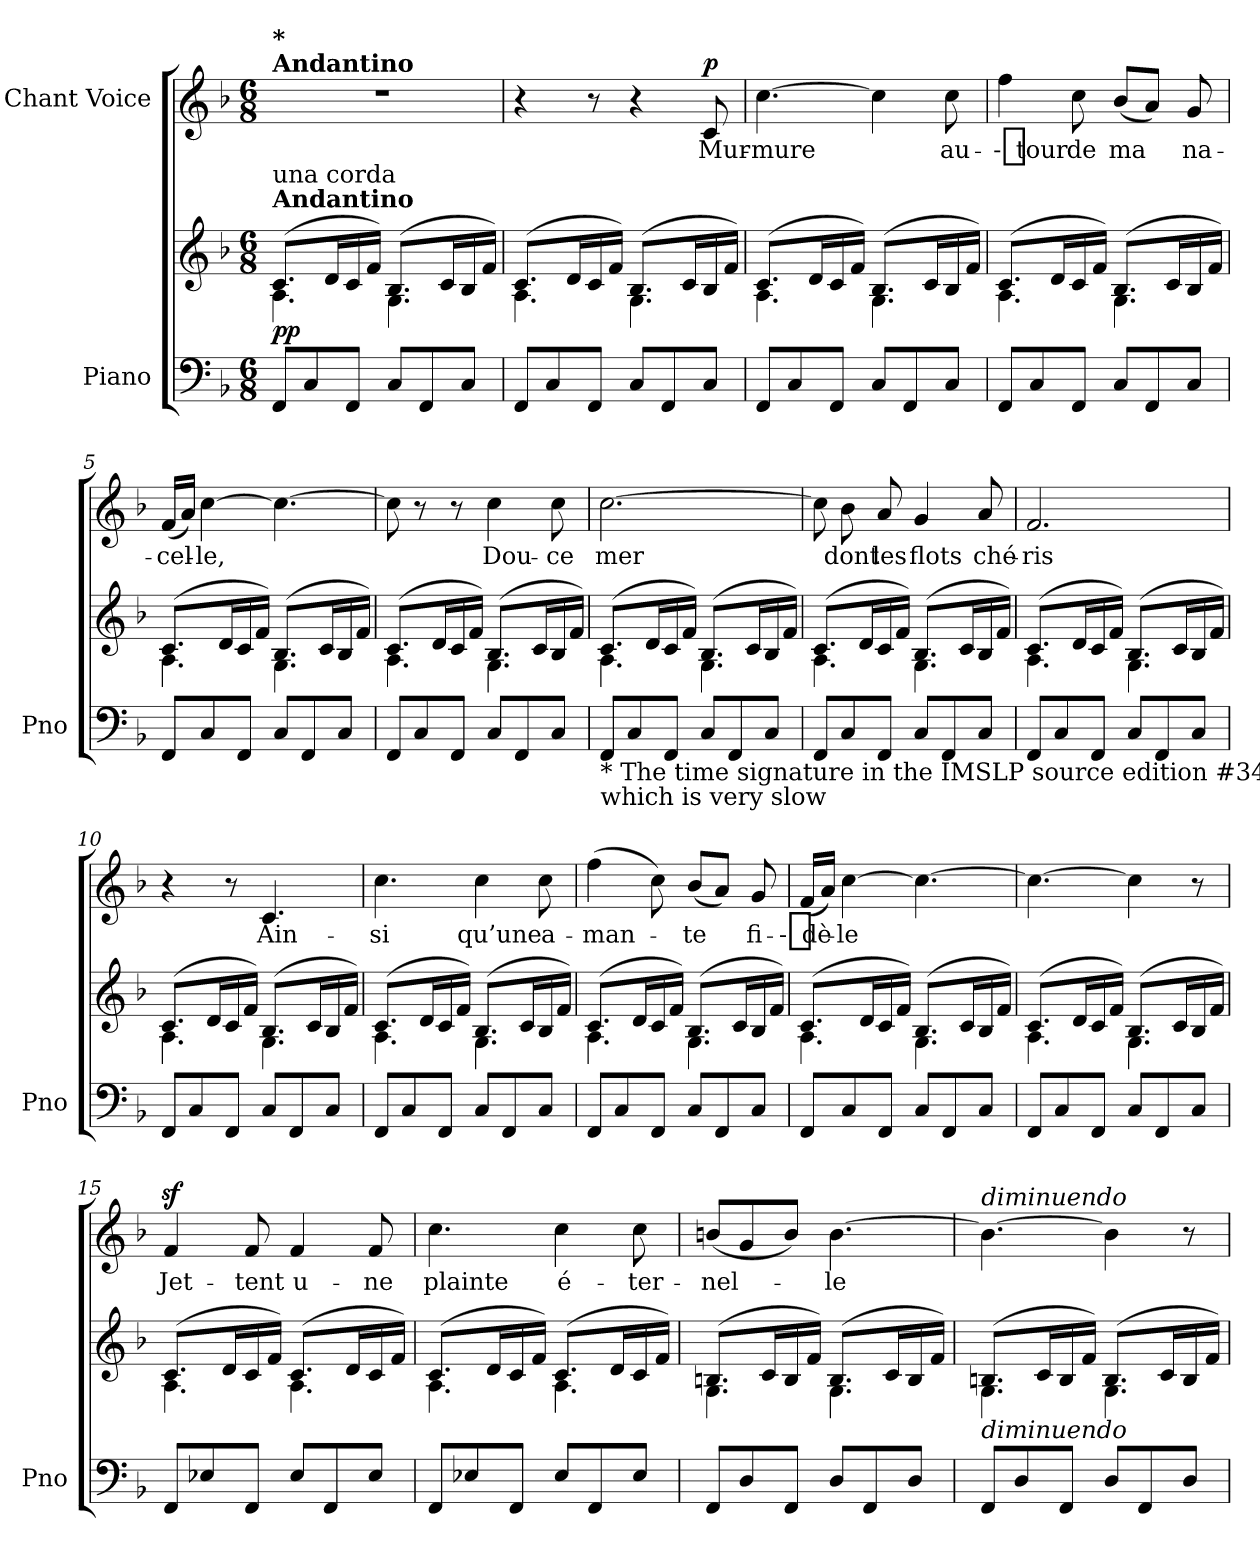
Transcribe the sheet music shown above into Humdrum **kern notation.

**kern	**kern	**dynam	**kern	**text	**dynam
*part2	*part2	*part2	*part1	*part1	*part1
*staff3	*staff2	*staff2/3	*staff1	*staff1	*staff1
*I"Piano	*	*	*I"Chant Voice	*	*
*I'Pno	*	*	*	*	*
*clefF4	*clefG2	*	*clefG2	*	*
*k[b-]	*k[b-]	*	*k[b-]	*	*
*M6/8	*M6/8	*	*M6/8	*	*
*MM78	*MM78	*	*MM78	*	*
=1	=1	=1	=1	=1	=1
*	*^	*	*	*	*
!	!	!	!	!LO:TX:a:B:t=Andantino	!	!
!	!	!	!	!LO:TX:a:B:t=*	!	!
!	!LO:TX:a:B:t=Andantino	!	!	!	!	!
!	!LO:TX:a:t=una corda	!	!	!	!	!
!	!	!	!LO:DY:b	!	!	!
8FF/L	(>8.c/L	4.A\	pp	2.r	.	.
8C/	.	.	.	.	.	.
.	16d/L	.	.	.	.	.
8FF/J	16c/	.	.	.	.	.
.	16f/JJ)	.	.	.	.	.
8C/L	(>8.B-/L	4.G\	.	.	.	.
8FF/	.	.	.	.	.	.
.	16c/L	.	.	.	.	.
8C/J	16B-/	.	.	.	.	.
.	16f/JJ)	.	.	.	.	.
=2	=2	=2	=2	=2	=2	=2
8FF/L	(>8.c/L	4.A\	.	4r	.	.
8C/	.	.	.	.	.	.
.	16d/L	.	.	.	.	.
8FF/J	16c/	.	.	8r	.	.
.	16f/JJ)	.	.	.	.	.
8C/L	(>8.B-/L	4.G\	.	4r	.	.
8FF/	.	.	.	.	.	.
.	16c/L	.	.	.	.	.
!	!	!	!	!	!LO:LY:b	!LO:DY:a
8C/J	16B-/	.	.	8c/	Mur-	p
.	16f/JJ)	.	.	.	.	.
=3	=3	=3	=3	=3	=3	=3
!	!	!	!	!	!LO:LY:b	!
8FF/L	(>8.c/L	4.A\	.	[4.cc\	-mure	.
8C/	.	.	.	.	.	.
.	16d/L	.	.	.	.	.
8FF/J	16c/	.	.	.	.	.
.	16f/JJ)	.	.	.	.	.
8C/L	(>8.B-/L	4.G\	.	4cc\]	.	.
8FF/	.	.	.	.	.	.
.	16c/L	.	.	.	.	.
!	!	!	!	!	!LO:LY:b	!
8C/J	16B-/	.	.	8cc\	au-	.
.	16f/JJ)	.	.	.	.	.
!!LO:LB:g=z
=4	=4	=4	=4	=4	=4	=4
!	!	!	!	!	!LO:LY:b	!
8FF/L	(>8.c/L	4.A\	.	4ff\	-- tour	.
8C/	.	.	.	.	.	.
.	16d/L	.	.	.	.	.
!	!	!	!	!	!LO:LY:b	!
8FF/J	16c/	.	.	8cc\	de	.
.	16f/JJ)	.	.	.	.	.
!	!	!	!	!	!LO:LY:b	!
8C/L	(>8.B-/L	4.G\	.	(<8b-/L	ma	.
8FF/	.	.	.	8a/J)	.	.
.	16c/L	.	.	.	.	.
!	!	!	!	!	!LO:LY:b	!
8C/J	16B-/	.	.	8g/	na-	.
.	16f/JJ)	.	.	.	.	.
=5	=5	=5	=5	=5	=5	=5
!	!	!	!	!	!LO:LY:b	!
8FF/L	(>8.c/L	4.A\	.	(<16f/LL	-cel-	.
.	.	.	.	16a/JJ)	.	.
!	!	!	!	!	!LO:LY:b	!
8C/	.	.	.	[4cc\	-le,	.
.	16d/L	.	.	.	.	.
8FF/J	16c/	.	.	.	.	.
.	16f/JJ)	.	.	.	.	.
8C/L	(>8.B-/L	4.G\	.	4.cc\_	.	.
8FF/	.	.	.	.	.	.
.	16c/L	.	.	.	.	.
8C/J	16B-/	.	.	.	.	.
.	16f/JJ)	.	.	.	.	.
=6	=6	=6	=6	=6	=6	=6
8FF/L	(>8.c/L	4.A\	.	8cc\]	.	.
8C/	.	.	.	8r	.	.
.	16d/L	.	.	.	.	.
8FF/J	16c/	.	.	8r	.	.
.	16f/JJ)	.	.	.	.	.
!	!	!	!	!	!LO:LY:b	!
8C/L	(>8.B-/L	4.G\	.	4cc\	Dou-	.
8FF/	.	.	.	.	.	.
.	16c/L	.	.	.	.	.
!	!	!	!	!	!LO:LY:b	!
8C/J	16B-/	.	.	8cc\	-ce	.
.	16f/JJ)	.	.	.	.	.
!!LO:LB:g=z
=7	=7	=7	=7	=7	=7	=7
*	*MM52	*	*	*	*	*
!LO:TX:b:t=* The time signature in the IMSLP source edition #342985 is shown as	!	!	!	!	!	!
!LO:TX:b:t=which is very slow	!	!	!	!	!	!
!	!	!	!	!	!LO:LY:b	!
8FF/L	(>8.c/L	4.A\	.	[2.cc\	mer	.
8C/	.	.	.	.	.	.
.	16d/L	.	.	.	.	.
8FF/J	16c/	.	.	.	.	.
.	16f/JJ)	.	.	.	.	.
8C/L	(>8.B-/L	4.G\	.	.	.	.
8FF/	.	.	.	.	.	.
.	16c/L	.	.	.	.	.
8C/J	16B-/	.	.	.	.	.
.	16f/JJ)	.	.	.	.	.
=8	=8	=8	=8	=8	=8	=8
8FF/L	(>8.c/L	4.A\	.	8cc\]	.	.
!	!	!	!	!	!LO:LY:b	!
8C/	.	.	.	8b-\	dont	.
.	16d/L	.	.	.	.	.
!	!	!	!	!	!LO:LY:b	!
8FF/J	16c/	.	.	8a/	les	.
.	16f/JJ)	.	.	.	.	.
!	!	!	!	!	!LO:LY:b	!
8C/L	(>8.B-/L	4.G\	.	4g/	flots	.
8FF/	.	.	.	.	.	.
.	16c/L	.	.	.	.	.
!	!	!	!	!	!LO:LY:b	!
8C/J	16B-/	.	.	8a/	ché-	.
.	16f/JJ)	.	.	.	.	.
=9	=9	=9	=9	=9	=9	=9
!	!	!	!	!	!LO:LY:b	!
8FF/L	(>8.c/L	4.A\	.	2.f/	-ris	.
8C/	.	.	.	.	.	.
.	16d/L	.	.	.	.	.
8FF/J	16c/	.	.	.	.	.
.	16f/JJ)	.	.	.	.	.
8C/L	(>8.B-/L	4.G\	.	.	.	.
8FF/	.	.	.	.	.	.
.	16c/L	.	.	.	.	.
8C/J	16B-/	.	.	.	.	.
.	16f/JJ)	.	.	.	.	.
!!LO:PB:g=z
=10	=10	=10	=10	=10	=10	=10
8FF/L	(>8.c/L	4.A\	.	4r	.	.
8C/	.	.	.	.	.	.
.	16d/L	.	.	.	.	.
8FF/J	16c/	.	.	8r	.	.
.	16f/JJ)	.	.	.	.	.
!	!	!	!	!	!LO:LY:b	!
8C/L	(>8.B-/L	4.G\	.	4.c/	Ain-	.
8FF/	.	.	.	.	.	.
.	16c/L	.	.	.	.	.
8C/J	16B-/	.	.	.	.	.
.	16f/JJ)	.	.	.	.	.
=11	=11	=11	=11	=11	=11	=11
!	!	!	!	!	!LO:LY:b	!
8FF/L	(>8.c/L	4.A\	.	4.cc\	-si	.
8C/	.	.	.	.	.	.
.	16d/L	.	.	.	.	.
8FF/J	16c/	.	.	.	.	.
.	16f/JJ)	.	.	.	.	.
!	!	!	!	!	!LO:LY:b	!
8C/L	(>8.B-/L	4.G\	.	4cc\	qu’une	.
8FF/	.	.	.	.	.	.
.	16c/L	.	.	.	.	.
!	!	!	!	!	!LO:LY:b	!
8C/J	16B-/	.	.	8cc\	a-	.
.	16f/JJ)	.	.	.	.	.
=12	=12	=12	=12	=12	=12	=12
!	!	!	!	!	!LO:LY:b	!
8FF/L	(>8.c/L	4.A\	.	(>4ff\	-man-	.
8C/	.	.	.	.	.	.
.	16d/L	.	.	.	.	.
8FF/J	16c/	.	.	8cc\)	.	.
.	16f/JJ)	.	.	.	.	.
!	!	!	!	!	!LO:LY:b	!
8C/L	(>8.B-/L	4.G\	.	(<8b-/L	-te	.
8FF/	.	.	.	8a/J)	.	.
.	16c/L	.	.	.	.	.
!	!	!	!	!	!LO:LY:b	!
8C/J	16B-/	.	.	8g/	fi-	.
.	16f/JJ)	.	.	.	.	.
!!LO:LB:g=z
=13	=13	=13	=13	=13	=13	=13
!	!	!	!	!	!LO:LY:b	!
8FF/L	(>8.c/L	4.A\	.	(<16f/LL	-- dè-	.
.	.	.	.	16a/JJ)	.	.
!	!	!	!	!	!LO:LY:b	!
8C/	.	.	.	[4cc\	-le	.
.	16d/L	.	.	.	.	.
8FF/J	16c/	.	.	.	.	.
.	16f/JJ)	.	.	.	.	.
8C/L	(>8.B-/L	4.G\	.	4.cc\_	.	.
8FF/	.	.	.	.	.	.
.	16c/L	.	.	.	.	.
8C/J	16B-/	.	.	.	.	.
.	16f/JJ)	.	.	.	.	.
=14	=14	=14	=14	=14	=14	=14
8FF/L	(>8.c/L	4.A\	.	4.cc\_	.	.
8C/	.	.	.	.	.	.
.	16d/L	.	.	.	.	.
8FF/J	16c/	.	.	.	.	.
.	16f/JJ)	.	.	.	.	.
8C/L	(>8.B-/L	4.G\	.	4cc\]	.	.
8FF/	.	.	.	.	.	.
.	16c/L	.	.	.	.	.
8C/J	16B-/	.	.	8r	.	.
.	16f/JJ)	.	.	.	.	.
=15	=15	=15	=15	=15	=15	=15
!	!	!	!LO:DY:b	!	!LO:LY:b	!
!	!	!	!LO:DY:n=1:b	!	!	!LO:DY:a
8FF/L	(>8.c/L	4.A\	other-dynamics sf	4fz>/	Jet-	other-dynamics
8E-X/	.	.	.	.	.	.
.	16d/L	.	.	.	.	.
!	!	!	!	!	!LO:LY:b	!
8FF/J	16c/	.	.	8f/	-tent	.
.	16f/JJ)	.	.	.	.	.
!	!	!	!	!	!LO:LY:b	!
8E-/L	(>8.c/L	4.A\	.	4f/	u-	.
8FF/	.	.	.	.	.	.
.	16d/L	.	.	.	.	.
!	!	!	!	!	!LO:LY:b	!
8E-/J	16c/	.	.	8f/	-ne	.
.	16f/JJ)	.	.	.	.	.
!!LO:LB:g=z
=16	=16	=16	=16	=16	=16	=16
!	!	!	!	!	!LO:LY:b	!
8FF/L	(>8.c/L	4.A\	.	4.cc\	plainte	.
8E-X/	.	.	.	.	.	.
.	16d/L	.	.	.	.	.
8FF/J	16c/	.	.	.	.	.
.	16f/JJ)	.	.	.	.	.
!	!	!	!	!	!LO:LY:b	!
8E-/L	(>8.c/L	4.A\	.	4cc\	é-	.
8FF/	.	.	.	.	.	.
.	16d/L	.	.	.	.	.
!	!	!	!	!	!LO:LY:b	!
8E-/J	16c/	.	.	8cc\	-ter-	.
.	16f/JJ)	.	.	.	.	.
=17	=17	=17	=17	=17	=17	=17
!	!	!	!	!	!LO:LY:b	!
8FF/L	(>8.Bn/L	4.G\	.	(<8bn/L	-nel-	.
8D/	.	.	.	8g/	.	.
.	16c/L	.	.	.	.	.
8FF/J	16B/	.	.	8b/J)	.	.
.	16f/JJ)	.	.	.	.	.
!	!	!	!	!	!LO:LY:b	!
8D/L	(>8.B/L	4.G\	.	[4.b\	-le	.
8FF/	.	.	.	.	.	.
.	16c/L	.	.	.	.	.
8D/J	16B/	.	.	.	.	.
.	16f/JJ)	.	.	.	.	.
=18	=18	=18	=18	=18	=18	=18
!	!	!	!	!LO:TX:a:i:t=diminuendo	!	!
!	!LO:TX:b:i:t=diminuendo	!	!	!	!	!
8FF/L	(>8.Bn/L	4.G\	.	4.b\_	.	.
8D/	.	.	.	.	.	.
.	16c/L	.	.	.	.	.
8FF/J	16B/	.	.	.	.	.
.	16f/JJ)	.	.	.	.	.
8D/L	(>8.B/L	4.G\	.	4b\]	.	.
8FF/	.	.	.	.	.	.
.	16c/L	.	.	.	.	.
8D/J	16B/	.	.	8r	.	.
.	16f/JJ)	.	.	.	.	.
*	*v	*v	*	*	*	*
=	=	=	=	=	=
*-	*-	*-	*-	*-	*-
